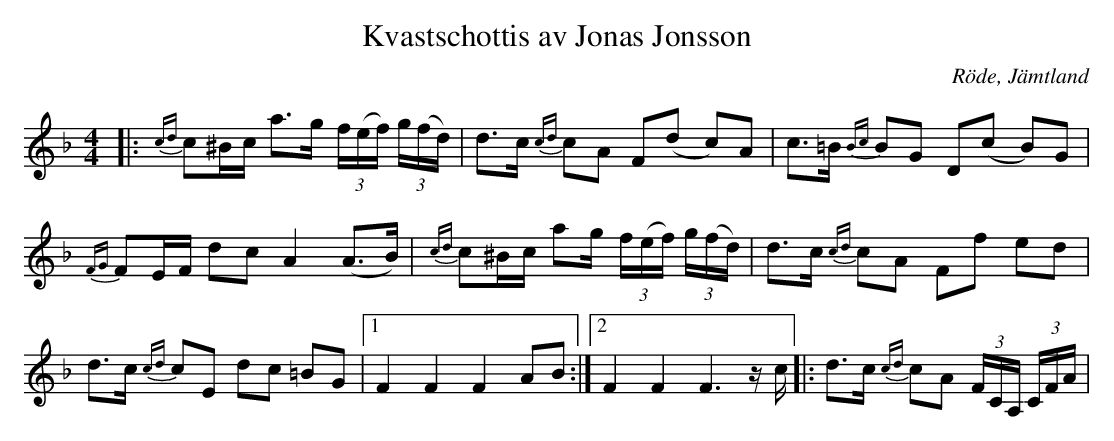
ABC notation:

X:1
T:Kvastschottis av Jonas Jonsson
O:Röde, Jämtland
M:4/4
L:1/16
K:F
|: {cd}c2^Bc a2>g2 (3f(ef) (3g(fd) | d2>c2 {cd}c2A2 F2(d2- c2)A2 | c2>=B2 {Bc}B2G2 D2(c2- B2)G2 | {FG}F2EF d2c2 A4 (A2>B2) | {cd}c2^Bc a2g (3f(ef) (3g(fd) | d2>c2 {cd}c2A2 F2f2 e2d2 | d2>c2 {cd}c2E2 d2c2 =B2G2 |1 F4 F4 F4 A2B2 :|2 F4 F4 F4> z2c ]|: d2>c2 {cd}c2A2 (3FCA, (3CFA |
